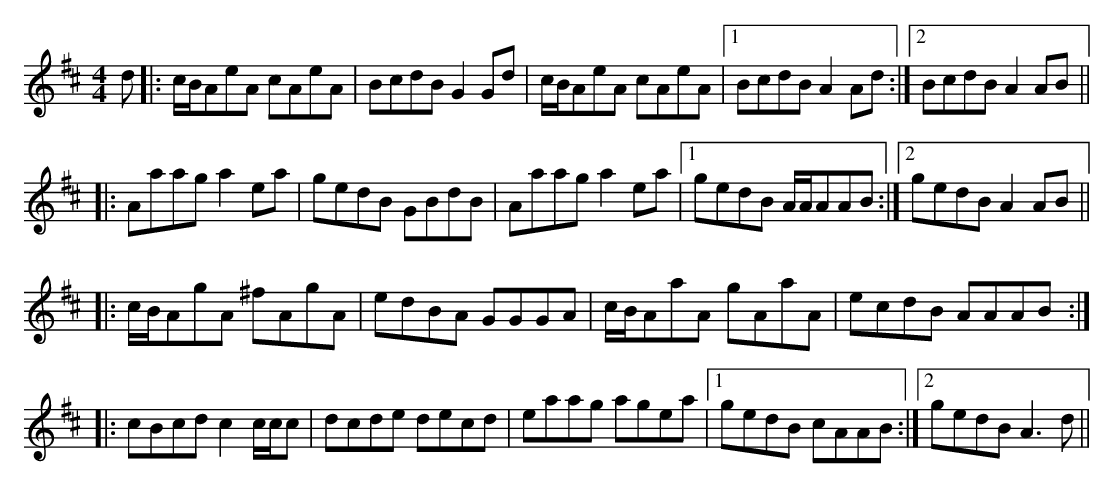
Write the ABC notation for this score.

X:1
M:4/4
K:Amix
d|:c/B/AeA cAeA|BcdB G2 Gd|c/B/AeA cAeA|1 BcdB A2 Ad:|2 BcdB A2AB||
|:Aaag a2 ea|gedB GBdB|Aaag a2 ea|1 gedB A/A/AAB:|2 gedB A2 AB||
|:c/B/AgA ^fAgA|edBA GGGA|c/B/AaA gAaA|ecdB AAAB:|
|:cBcd c2c/c/c|dcde decd|eaag agea|1 gedB cAAB:|2 gedB A3d||
